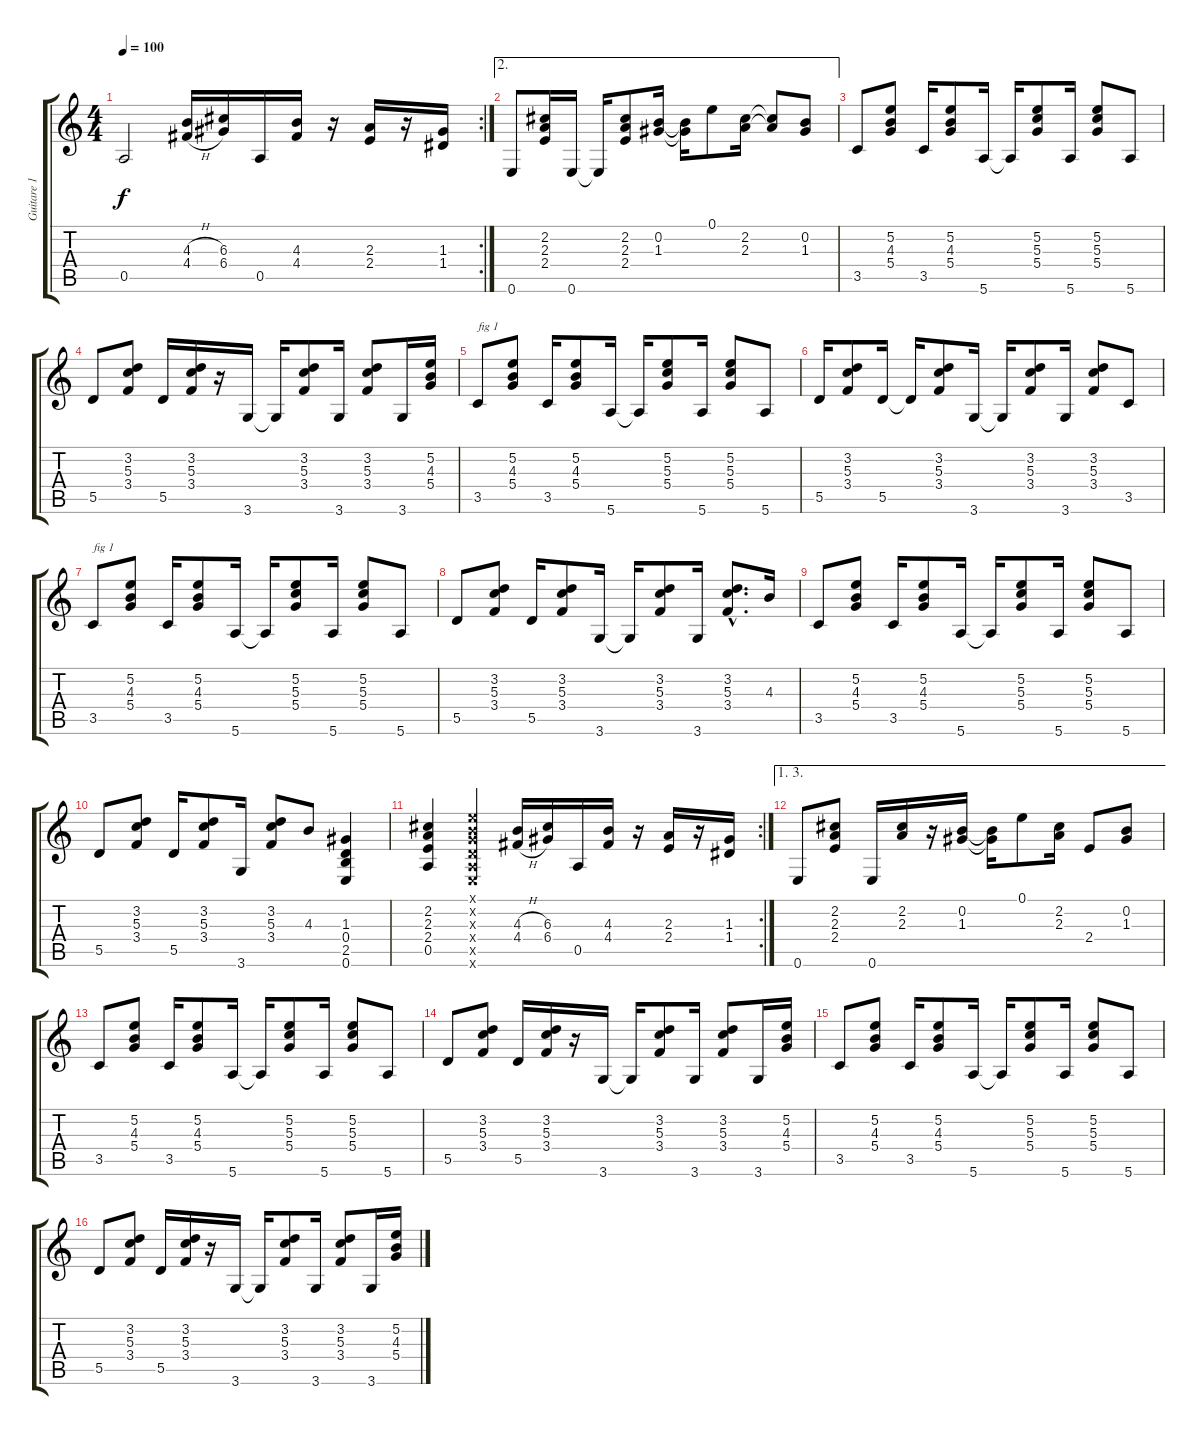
\track ("Guitare 1" "Guitare 1") {instrument acousticguitarnylon}
\staff {score tabs}
\tuning (E4 B3 G3 D3 A2 E2) {hide}
\rc 2
\ts (4 4)
\tempo 100
\clef g2
\ks c
0.5.2{dy f} (4.3{h} 4.4{h}).16 (6.3 6.4).16 0.5.16 (4.3 4.4).16 r.16 (2.3 2.4).16 r.16 (1.3 1.4).16 |
\ae 2
0.6.8 (2.2 2.3 2.4).16 0.6.16 0.6{t}.16 (2.2 2.3 2.4).8 (0.2 1.3).16 (0.2{t} 1.3{t}).16 0.1.8 (2.2 2.3).16 (2.2{t} 2.3{t}).8 (0.2 1.3).8 |
3.5.8 (5.2 4.3 5.4).8 3.5.16 (5.2 4.3 5.4).8 5.6.16 5.6{t}.16 (5.2 5.3 5.4).8 5.6.16 (5.2 5.3 5.4).8 5.6.8 |
5.5.8 (3.2 5.3 3.4).8 5.5.16 (3.2 5.3 3.4).16 r.16 3.6.16 3.6{t}.16 (3.2 5.3 3.4).8 3.6.16 (3.2 5.3 3.4).8 3.6.16 (5.2 4.3 5.4).16 |
3.5.8{txt "fig 1"} (5.2 4.3 5.4).8 3.5.16 (5.2 4.3 5.4).8 5.6.16 5.6{t}.16 (5.2 5.3 5.4).8 5.6.16 (5.2 5.3 5.4).8 5.6.8 |
5.5.16 (3.2 5.3 3.4).8 5.5.16 5.5{t}.16 (3.2 5.3 3.4).8 3.6.16 3.6{t}.16 (3.2 5.3 3.4).8 3.6.16 (3.2 5.3 3.4).8 3.5.8 |
3.5.8{txt "fig 1"} (5.2 4.3 5.4).8 3.5.16 (5.2 4.3 5.4).8 5.6.16 5.6{t}.16 (5.2 5.3 5.4).8 5.6.16 (5.2 5.3 5.4).8 5.6.8 |
5.5.8 (3.2 5.3 3.4).8 5.5.16 (3.2 5.3 3.4).8 3.6.16 3.6{t}.16 (3.2 5.3 3.4).8 3.6.16 (3.2{hac} 5.3{hac} 3.4{hac}).8{d} 4.3.16 |
3.5.8 (5.2 4.3 5.4).8 3.5.16 (5.2 4.3 5.4).8 5.6.16 5.6{t}.16 (5.2 5.3 5.4).8 5.6.16 (5.2 5.3 5.4).8 5.6.8 |
5.5.8 (3.2 5.3 3.4).8 5.5.16 (3.2 5.3 3.4).8 3.6.16 (3.2 5.3 3.4).8 4.3.8 (1.3 0.4 2.5 0.6).4 |
\rc 2
(2.2 2.3 2.4 0.5).4 (0.1{x} 0.2{x} 0.3{x} 0.4{x} 0.5{x} 0.6{x}).4 (4.3{h} 4.4{h}).16 (6.3 6.4).16 0.5.16 (4.3 4.4).16 r.16 (2.3 2.4).16 r.16 (1.3 1.4).16 |
\ae (1 3)
0.6.8 (2.2 2.3 2.4).8 0.6.16 (2.2 2.3).16 r.16 (0.2 1.3).16 (0.2{t} 1.3{t}).16 0.1.8 (2.2 2.3).16 2.4.8 (0.2 1.3).8 |
3.5.8 (5.2 4.3 5.4).8 3.5.16 (5.2 4.3 5.4).8 5.6.16 5.6{t}.16 (5.2 5.3 5.4).8 5.6.16 (5.2 5.3 5.4).8 5.6.8 |
5.5.8 (3.2 5.3 3.4).8 5.5.16 (3.2 5.3 3.4).16 r.16 3.6.16 3.6{t}.16 (3.2 5.3 3.4).8 3.6.16 (3.2 5.3 3.4).8 3.6.16 (5.2 4.3 5.4).16 |
3.5.8 (5.2 4.3 5.4).8 3.5.16 (5.2 4.3 5.4).8 5.6.16 5.6{t}.16 (5.2 5.3 5.4).8 5.6.16 (5.2 5.3 5.4).8 5.6.8 |
5.5.8 (3.2 5.3 3.4).8 5.5.16 (3.2 5.3 3.4).16 r.16 3.6.16 3.6{t}.16 (3.2 5.3 3.4).8 3.6.16 (3.2 5.3 3.4).8 3.6.16 (5.2 4.3 5.4).16
